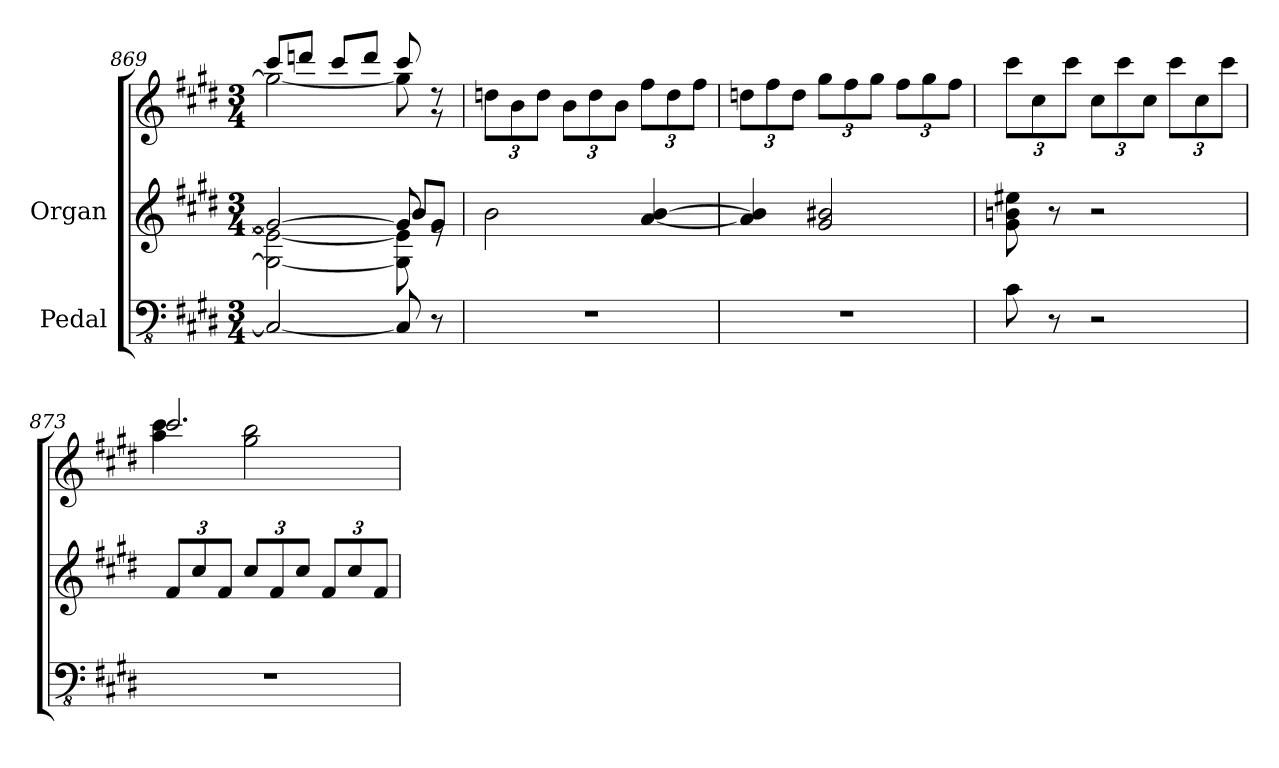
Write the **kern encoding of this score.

**kern	**kern	**kern
*part2	*part1	*part1
*staff3	*staff2	*staff1
*I"Pedal	*I"Organ	*
*clefFv4	*clefG2	*clefG2
*k[f#c#g#d#]	*k[f#c#g#d#]	*k[f#c#g#d#]
*M3/4	*M3/4	*M3/4
=869	=869	=869
*	*^	*^
*	*	*^	*	*
2CC#/_	2g#/_	2G#\_ 2e#\_	2ryy	8ccc#/L	2gg#\_
.	.	.	.	8dddn/J	.
.	.	.	.	8ccc#/L	.
.	.	.	.	8ddd/J	.
8CC#/]	8g#/]	8G#\] 8e#\]	8b/L	8ccc#/	8gg#\]
8r	8ryy	8re	8g#/J	8rdd	8r
*	*v	*v	*v	*	*
*	*	*v	*v
=870	=870	=870
*	*	*Xbrackettup
*	*	*MM152
*	*^	*^
*	*	*^	*	*
!	!	!	!	!LO:TX:a:B:t=Più vivo	!
*	*v	*v	*v	*	*
*	*	*v	*v
2.r	2b\	12ddn\L
.	.	12b\
.	.	12dd\J
.	.	12b\L
.	.	12dd\
.	.	12b\J
.	[4a/ [4b/	12ff#\L
.	.	12dd\
.	.	12ff#\J
=871	=871	=871
2.r	4a/] 4b/]	12ddn\L
.	.	12ff#\
.	.	12dd\J
.	2g#/ 2b#X/	12gg#\L
.	.	12ff#\
.	.	12gg#\J
.	.	12ff#\L
.	.	12gg#\
.	.	12ff#\J
!!LO:LB:g=z
=872	=872	=872
8C#\	8g#\ 8bn\ 8ee#X\	12ccc#\L
.	.	12cc#\
8r	8r	.
.	.	12ccc#\J
2r	2r	12cc#\L
.	.	12ccc#\
.	.	12cc#\J
.	.	12ccc#\L
.	.	12cc#\
.	.	12ccc#\J
=873	=873	=873
*	*Xbrackettup	*
*	*	*^
2.r	12f#/L	2.ccc#/	4aa\ 4ccc#\
.	12cc#/	.	.
.	12f#/J	.	.
.	12cc#/L	.	2gg#\ 2bb\
.	12f#/	.	.
.	12cc#/J	.	.
.	12f#/L	.	.
.	12cc#/	.	.
.	12f#/J	.	.
*	*	*v	*v
=	=	=
*-	*-	*-
